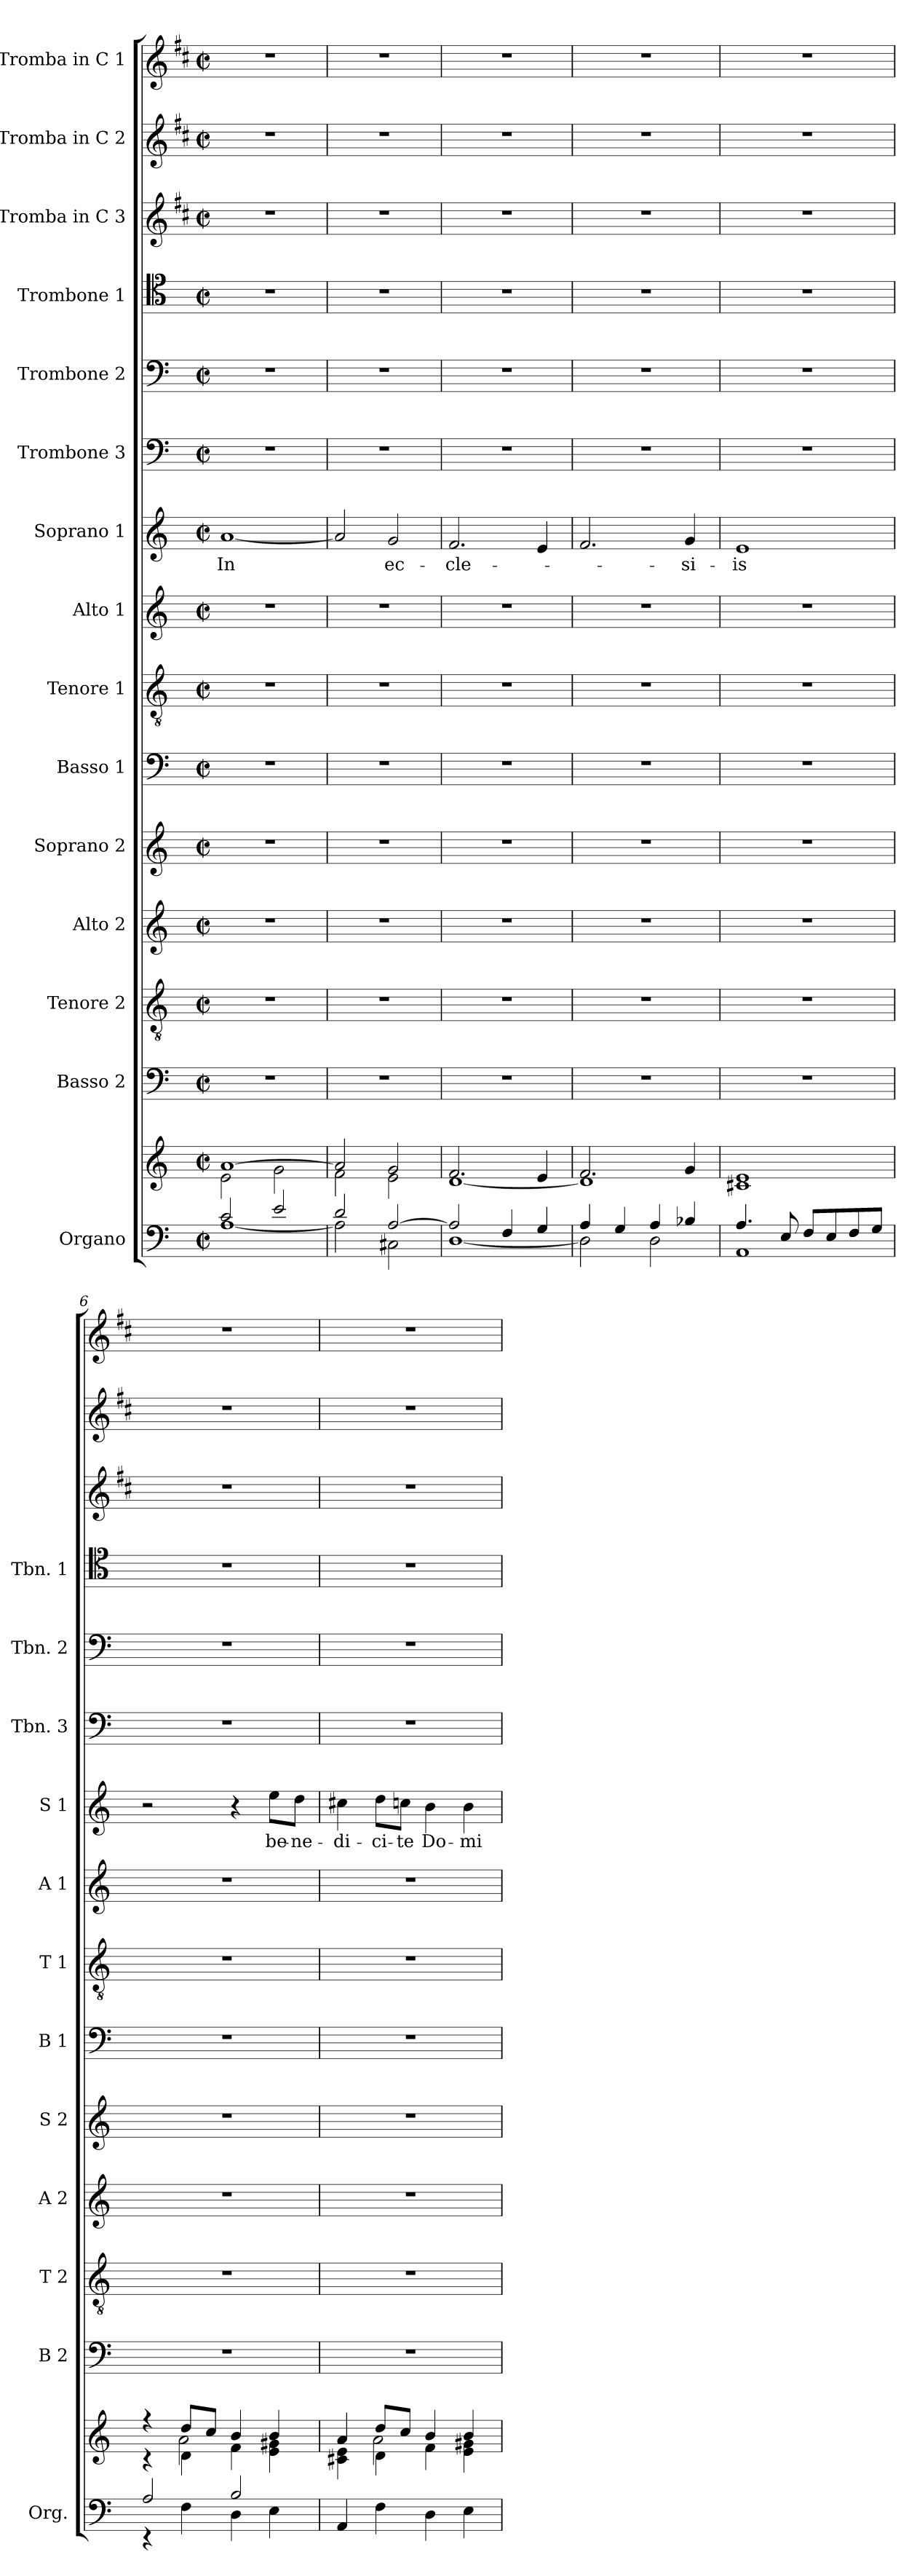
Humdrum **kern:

**kern	**kern	**kern	**kern	**kern	**kern	**kern	**kern	**kern	**kern	**text	**kern	**kern	**kern	**kern	**kern	**kern
*part15	*part15	*part14	*part13	*part12	*part11	*part10	*part9	*part8	*part7	*part7	*part6	*part5	*part4	*part3	*part2	*part1
*staff16	*staff15	*staff14	*staff13	*staff12	*staff11	*staff10	*staff9	*staff8	*staff7	*staff7	*staff6	*staff5	*staff4	*staff3	*staff2	*staff1
*I"Organo	*	*I"Basso 2	*I"Tenore 2	*I"Alto 2	*I"Soprano 2	*I"Basso 1	*I"Tenore 1	*I"Alto 1	*I"Soprano 1	*	*I"Trombone 3	*I"Trombone 2	*I"Trombone 1	*I"Tromba in C 3	*I"Tromba in C 2	*I"Tromba in C 1
*I'Org.	*	*I'B 2	*I'T 2	*I'A 2	*I'S 2	*I'B 1	*I'T 1	*I'A 1	*I'S 1	*	*I'Tbn. 3	*I'Tbn. 2	*I'Tbn. 1	*	*	*
*clefF4	*clefG2	*clefF4	*clefGv2	*clefG2	*clefG2	*clefF4	*clefGv2	*clefG2	*clefG2	*	*clefF4	*clefF4	*clefC4	*clefG2	*clefG2	*clefG2
*	*	*	*	*	*	*	*	*	*	*	*	*	*	*ITrd1c2	*ITrd1c2	*ITrd1c2
*k[]	*k[]	*k[]	*k[]	*k[]	*k[]	*k[]	*k[]	*k[]	*k[]	*	*k[]	*k[]	*k[]	*k[]	*k[]	*k[]
*a:	*a:	*a:	*a:	*a:	*a:	*a:	*a:	*a:	*a:	*	*a:	*a:	*a:	*a:	*a:	*a:
*M2/2	*M2/2	*M2/2	*M2/2	*M2/2	*M2/2	*M2/2	*M2/2	*M2/2	*M2/2	*	*M2/2	*M2/2	*M2/2	*M2/2	*M2/2	*M2/2
*met(c|)	*met(c|)	*met(c|)	*met(c|)	*met(c|)	*met(c|)	*met(c|)	*met(c|)	*met(c|)	*met(c|)	*	*met(c|)	*met(c|)	*met(c|)	*met(c|)	*met(c|)	*met(c|)
=1	=1	=1	=1	=1	=1	=1	=1	=1	=1	=1	=1	=1	=1	=1	=1	=1
*^	*^	*	*	*	*	*	*	*	*	*	*	*	*	*	*	*
2c/	[<1A	[>1a	2e\	1r	1r	1r	1r	1r	1r	1r	[1a	In	1r	1r	1r	1r	1r	1r
2e/	.	.	2g\	.	.	.	.	.	.	.	.	.	.	.	.	.	.	.
=2	=2	=2	=2	=2	=2	=2	=2	=2	=2	=2	=2	=2	=2	=2	=2	=2	=2	=2
2d/	2A\]	2a/]	2f\	1r	1r	1r	1r	1r	1r	1r	2a/]	.	1r	1r	1r	1r	1r	1r
[>2A/	2C#X\	2g/	2e\	.	.	.	.	.	.	.	2g/	ec-	.	.	.	.	.	.
=3	=3	=3	=3	=3	=3	=3	=3	=3	=3	=3	=3	=3	=3	=3	=3	=3	=3	=3
2A/]	[<1D	2.f/	[<1d	1r	1r	1r	1r	1r	1r	1r	2.f/	-cle-	1r	1r	1r	1r	1r	1r
4F/	.	.	.	.	.	.	.	.	.	.	.	.	.	.	.	.	.	.
4G/	.	4e/	.	.	.	.	.	.	.	.	4e/	.	.	.	.	.	.	.
=4	=4	=4	=4	=4	=4	=4	=4	=4	=4	=4	=4	=4	=4	=4	=4	=4	=4	=4
4A/	2D\]	2.f/	1d]	1r	1r	1r	1r	1r	1r	1r	2.f/	.	1r	1r	1r	1r	1r	1r
4G/	.	.	.	.	.	.	.	.	.	.	.	.	.	.	.	.	.	.
4A/	2D\	.	.	.	.	.	.	.	.	.	.	.	.	.	.	.	.	.
4B-X/	.	4g/	.	.	.	.	.	.	.	.	4g/	-si-	.	.	.	.	.	.
=5	=5	=5	=5	=5	=5	=5	=5	=5	=5	=5	=5	=5	=5	=5	=5	=5	=5	=5
4.A/	1AA	1e	1c#X	1r	1r	1r	1r	1r	1r	1r	1e	-is	1r	1r	1r	1r	1r	1r
8E/	.	.	.	.	.	.	.	.	.	.	.	.	.	.	.	.	.	.
8F/L	.	.	.	.	.	.	.	.	.	.	.	.	.	.	.	.	.	.
8E/	.	.	.	.	.	.	.	.	.	.	.	.	.	.	.	.	.	.
8F/	.	.	.	.	.	.	.	.	.	.	.	.	.	.	.	.	.	.
8G/J	.	.	.	.	.	.	.	.	.	.	.	.	.	.	.	.	.	.
=6	=6	=6	=6	=6	=6	=6	=6	=6	=6	=6	=6	=6	=6	=6	=6	=6	=6	=6
*	*	*	*^	*	*	*	*	*	*	*	*	*	*	*	*	*	*	*
2A/	4rEE	4r	4r	4ryy	1r	1r	1r	1r	1r	1r	1r	2r	.	1r	1r	1r	1r	1r	1r
.	4F\	8dd/L	4d\	2a\	.	.	.	.	.	.	.	.	.	.	.	.	.	.	.
.	.	8cc/J	.	.	.	.	.	.	.	.	.	.	.	.	.	.	.	.	.
2B/	4D\	4b/	4f\	.	.	.	.	.	.	.	.	4r	.	.	.	.	.	.	.
.	4E\	4b/	4e\ 4g#X\	4ryy	.	.	.	.	.	.	.	8ee\L	be-	.	.	.	.	.	.
.	.	.	.	.	.	.	.	.	.	.	.	8dd\J	-ne-	.	.	.	.	.	.
*v	*v	*	*	*	*	*	*	*	*	*	*	*	*	*	*	*	*	*	*
=7	=7	=7	=7	=7	=7	=7	=7	=7	=7	=7	=7	=7	=7	=7	=7	=7	=7	=7
4AA/	4a/	4c#X\ 4e\	4ryy	1r	1r	1r	1r	1r	1r	1r	4cc#X\	-di-	1r	1r	1r	1r	1r	1r
4F\	8dd/L	4d\	2a\	.	.	.	.	.	.	.	8dd\L	-ci-	.	.	.	.	.	.
.	8cc/J	.	.	.	.	.	.	.	.	.	8ccn\J	-te	.	.	.	.	.	.
4D\	4b/	4f\	.	.	.	.	.	.	.	.	4b\	Do-	.	.	.	.	.	.
4E\	4b/	4e\ 4g#X\	4ryy	.	.	.	.	.	.	.	4b\	-mi-	.	.	.	.	.	.
*	*v	*v	*v	*	*	*	*	*	*	*	*	*	*	*	*	*	*	*
=	=	=	=	=	=	=	=	=	=	=	=	=	=	=	=	=
*-	*-	*-	*-	*-	*-	*-	*-	*-	*-	*-	*-	*-	*-	*-	*-	*-
